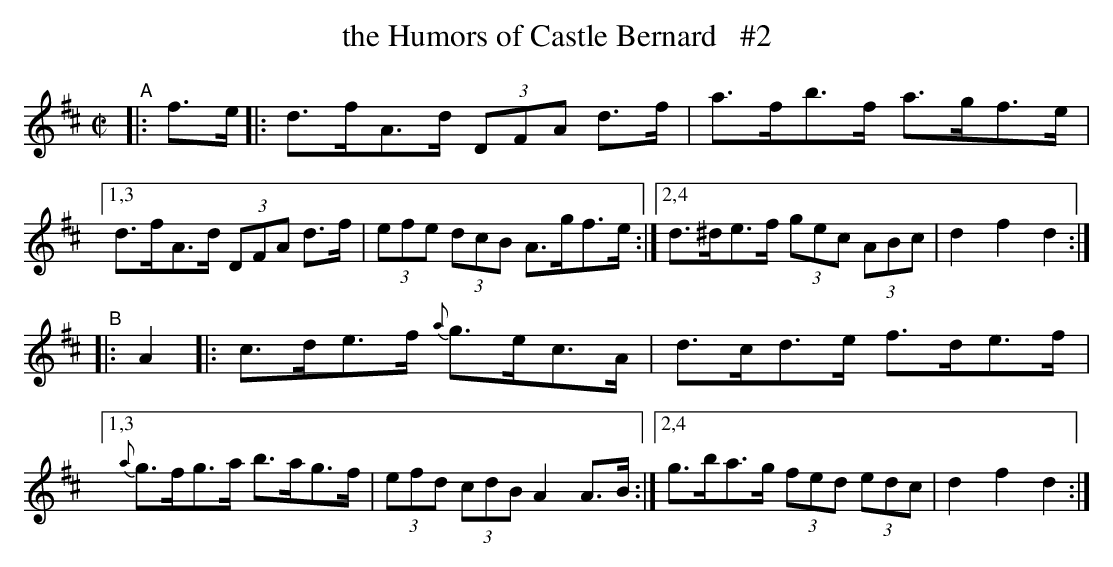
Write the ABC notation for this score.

X:1
T: the Humors of Castle Bernard   #2
M: C|
L: 1/8
K: D
"^A"|: f>e \
|:   d>fA>d (3DFA d>f    |   a>fb>f    a>gf>e |\
[1,3 d>fA>d (3DFA d>f    | (3efe (3dcB A>gf>e :|\
[2,4 d>^de>f (3gec (3ABc |   d2f2 d2 :|
"^B"|: A2 \
|:      c>de>f {a}g>ec>A   | d>cd>e f>de>f |\
[1,3 {a}g>fg>a    b>ag>f   | (3efd (3cdB A2A>B :|\
[2,4    g>ba>g (3fed (3edc |   d2f2 d2 :|
